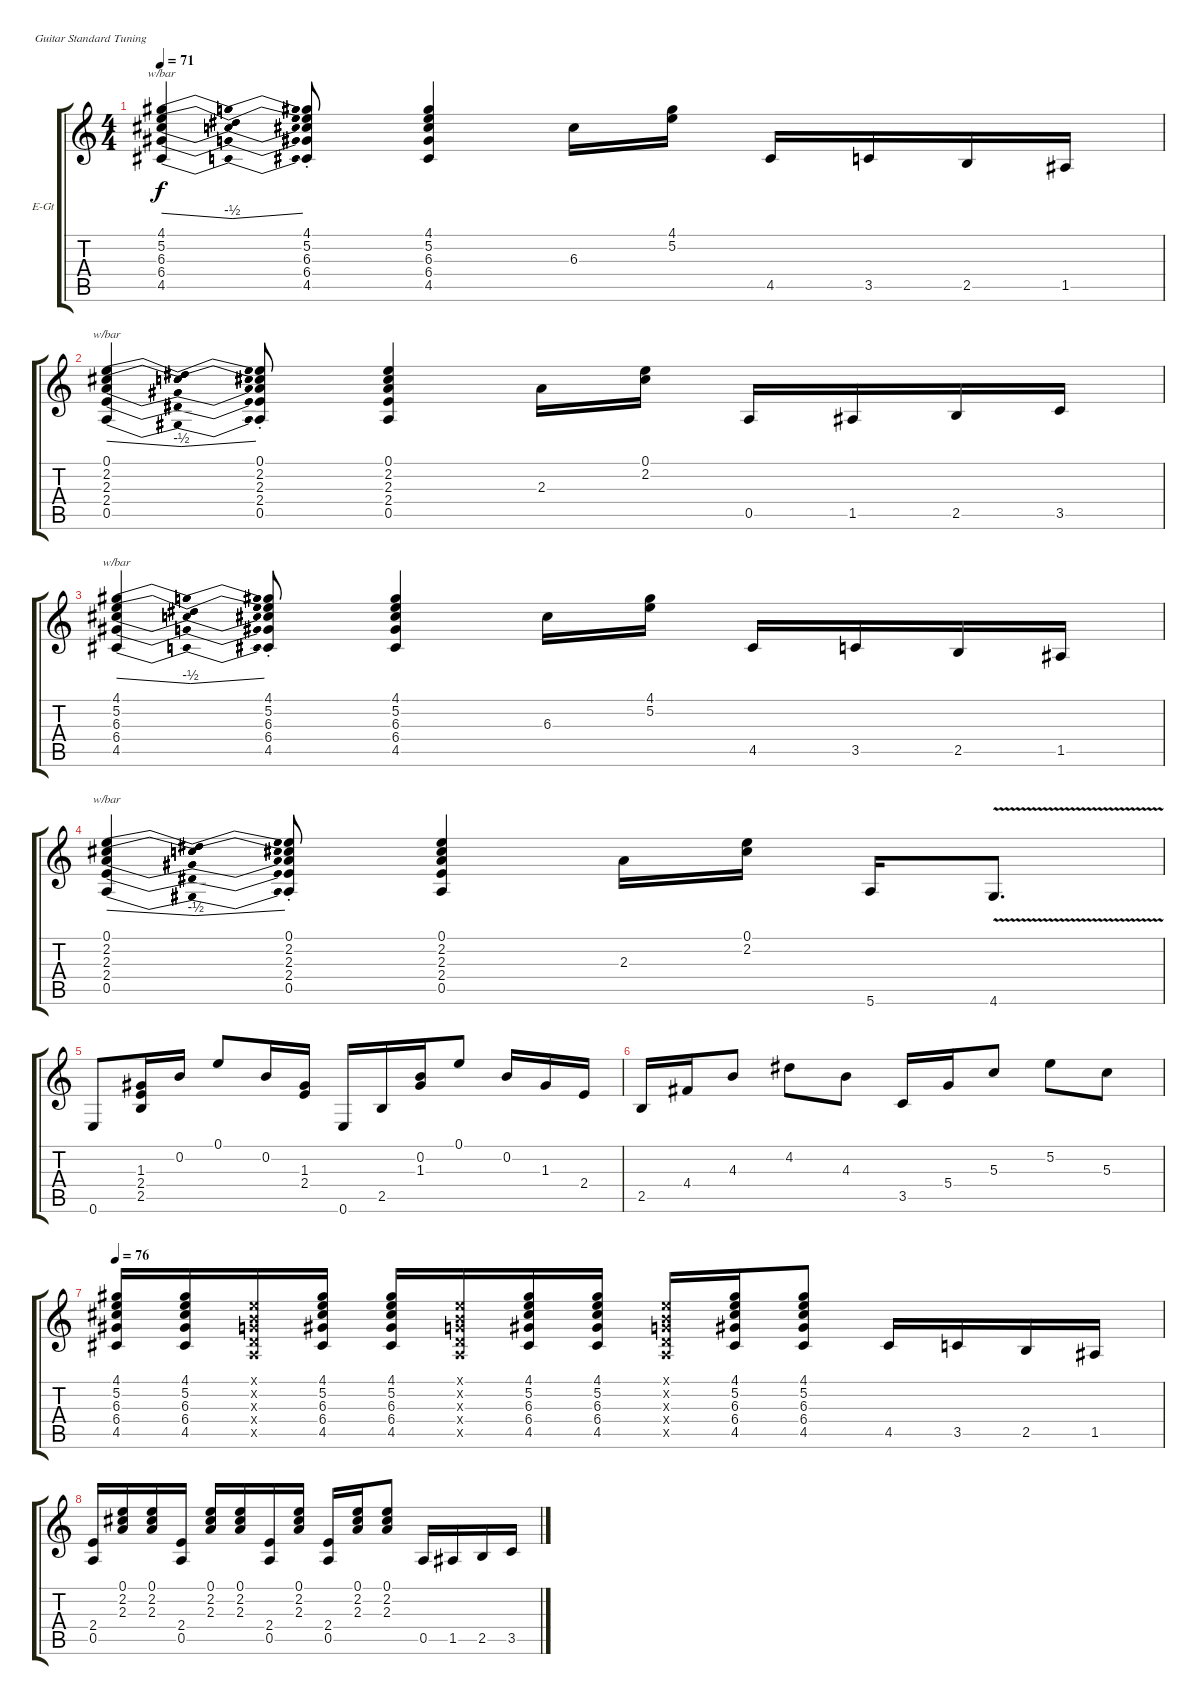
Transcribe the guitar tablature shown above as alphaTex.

\bracketExtendMode groupsimilarinstruments
\firstSystemTrackNameOrientation horizontal
\otherSystemsTrackNameOrientation horizontal
\track ("David" "E-Gt") {instrument distortionguitar}
\staff {score tabs}
\tuning (E4 B3 G3 D3 A2 E2)
\ts (4 4)
\tempo 71
\clef g2
\ks c
(4.1 5.2 6.3 6.4 4.5).4{tbe (dip default 0 0 30 -2 60 0) dy f} (4.1{st} 5.2{st} 6.3{st} 6.4{st} 4.5{st}).8 (4.1 5.2 6.3 6.4 4.5).4 6.3.16 (4.1 5.2).16 4.5.16 3.5.16 2.5.16 1.5.16 |
(0.1 2.2 2.3 2.4 0.5).4{tbe (dip default 0 0 30 -2 60 0)} (0.1{st} 2.2{st} 2.3{st} 2.4{st} 0.5{st}).8 (0.1 2.2 2.3 2.4 0.5).4 2.3.16 (0.1 2.2).16 0.5.16 1.5.16 2.5.16 3.5.16 |
(4.1 5.2 6.3 6.4 4.5).4{tbe (dip default 0 0 30 -2 60 0)} (4.1{st} 5.2{st} 6.3{st} 6.4{st} 4.5{st}).8 (4.1 5.2 6.3 6.4 4.5).4 6.3.16 (4.1 5.2).16 4.5.16 3.5.16 2.5.16 1.5.16 |
(0.1 2.2 2.3 2.4 0.5).4{tbe (dip default 0 0 30 -2 60 0)} (0.1{st} 2.2{st} 2.3{st} 2.4{st} 0.5{st}).8 (0.1 2.2 2.3 2.4 0.5).4 2.3.16 (0.1 2.2).16 5.6.16 4.6{v}.8{d} |
0.6.8 (1.3 2.4 2.5).16 0.2.16 0.1.8 0.2.16 (1.3 2.4).16 0.6.16 2.5.16 (0.2 1.3).16 0.1.8 0.2.16 1.3.16 2.4.16 |
2.5.16 4.4.16 4.3.8 4.2.8 4.3.8 3.5.16 5.4.16 5.3.8 5.2.8 5.3.8 |
\tempo 76
(4.1 5.2 6.3 6.4 4.5).16 (4.1 5.2 6.3 6.4 4.5).16 (0.1{x} 0.2{x} 0.3{x} 0.4{x} 0.5{x}).16 (4.1 5.2 6.3 6.4 4.5).16 (4.1 5.2 6.3 6.4 4.5).16 (0.1{x} 0.2{x} 0.3{x} 0.4{x} 0.5{x}).16 (4.1 5.2 6.3 6.4 4.5).16 (4.1 5.2 6.3 6.4 4.5).16 (0.1{x} 0.2{x} 0.3{x} 0.4{x} 0.5{x}).16 (4.1 5.2 6.3 6.4 4.5).16 (4.1 5.2 6.3 6.4 4.5).8 4.5.16 3.5.16 2.5.16 1.5.16 |
(2.4 0.5).16 (0.1 2.2 2.3).16 (0.1 2.2 2.3).16 (2.4 0.5).16 (0.1 2.2 2.3).16 (0.1 2.2 2.3).16 (2.4 0.5).16 (0.1 2.2 2.3).16 (2.4 0.5).16 (0.1 2.2 2.3).16 (0.1 2.2 2.3).8 0.5.16 1.5.16 2.5.16 3.5.16
